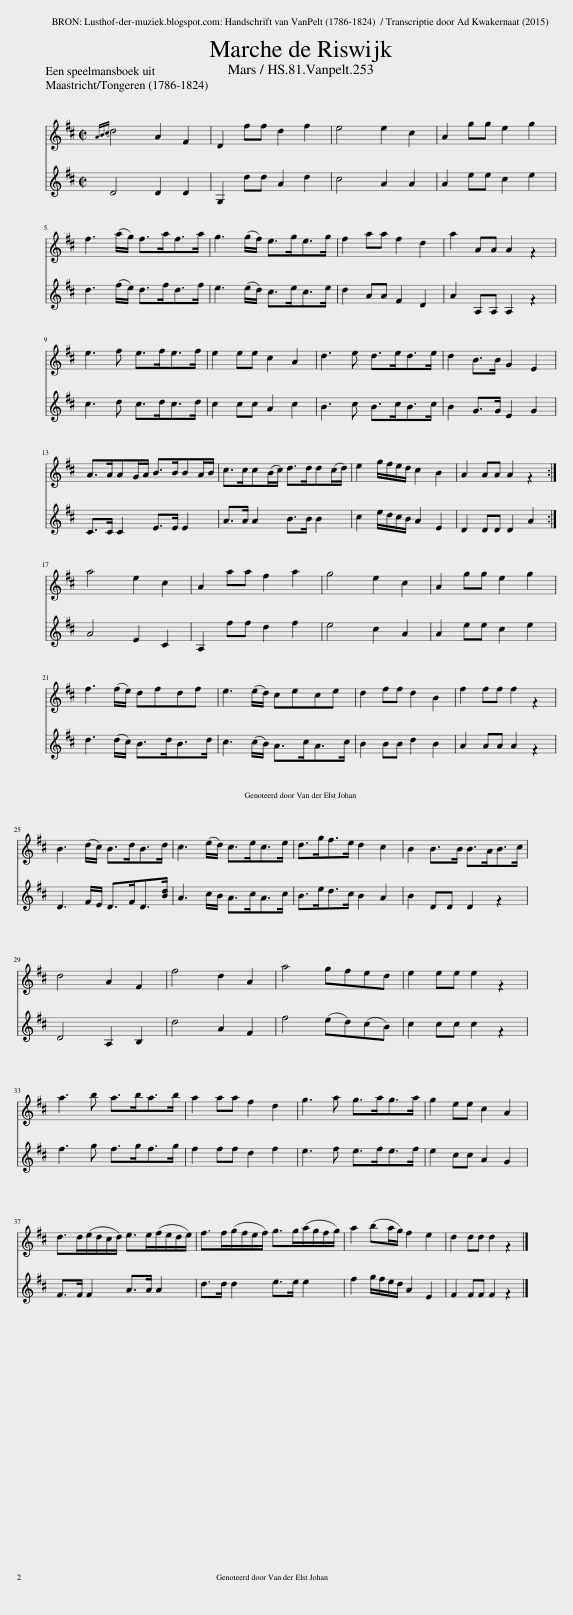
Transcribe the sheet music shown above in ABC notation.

X:1
%%score 1 2
L:1/8
Q:1/4=126
M:2/2
I:linebreak $
K:D
V:1 treble
V:2 treble
V:1
{ABc} d4 A2 F2 | D2 ff d2 f2 | e4 e2 c2 | A2 gg e2 g2 |$ f3 (a/g/) f>af>a | %5
 g3 (g/f/) e>ge>g | f2 aa f2 d2 | a2 AA A2 z2 |$ e3 f e>fe>f | e2 ee c2 A2 | %10
 d3 e d>ed>e | d2 B>B G2 E2 |$ A>AAG/A/ B>BBA/B/ | c>cc(B/c/) d>dd(c/d/) | e2 g/f/e/d/ c2 B2 | %15
 A2 AA A2 z2 :|$ a4 e2 c2 | A2 aa f2 a2 | g4 e2 c2 | A2 gg e2 g2 |$ %20
 f3 (f/e/) dfdf | e3 (e/d/) cece | d2 ff d2 B2 | f2 ff f2 z2 |$ B3 (d/c/) B>dB>d | %25
 c3 (e/d/) c>ec>e | d>gf>e d2 c2 | B2 B>B B>AB>c |$ d4 A2 F2 | f4 d2 A2 | %30
 a4 gfed | e2 ee e2 z2 |$ a3 b a>ba>b | a2 aa f2 d2 | g3 a g>ag>a | %35
 g2 ee c2 A2 |$ d>d(e/d/c/d/) e>e(f/e/d/e/) | f>f(g/f/e/f/) g>g(a/g/f/g/) | a2 (ba/g/) f2 e2 | d2 dd d2 z2 |] %40
V:2
 D4 D2 D2 | G,2 dd A2 d2 | c4 A2 A2 | A2 ee c2 e2 |$ d3 (f/e/) d>fd>f | %5
 e3 (e/d/) c>ec>e | d2 AA F2 D2 | A2 A,A, A,2 z2 |$ c3 d c>dc>d | c2 cc A2 c2 | %10
 B3 c B>cB>c | B2 G>G E2 G2 |$ C>C C2 E>E E2 | A>A A2 B>B B2 | c2 e/d/c/B/ A2 E2 | %15
 D2 DD D2 A2 :|$ A4 E2 C2 | A,2 ff d2 f2 | e4 c2 A2 | A2 ee c2 e2 |$ %20
 d3 (d/c/) B>dB>d | c3 (c/B/) A>cA>c | B2 BB d2 B2 | A2 AA A2 z2 |$ D3 F/E/ D>FD>[Bd] | %25
 A3 c/B/ A>cA>c | B>ed>c B2 A2 | B2 DD D2 z2 |$ D4 A,2 B,2 | d4 A2 F2 | %30
 f4 (ed)(cB) | c2 cc c2 z2 |$ f3 g f>gf>g | f2 ff d2 f2 | e3 f e>fe>f | %35
 e2 cc A2 G2 |$ F>F F2 A>A A2 | d>d d2 e>e e2 | f2 g/f/e/d/ A2 E2 | F2 FF F2 z2 |] %40
